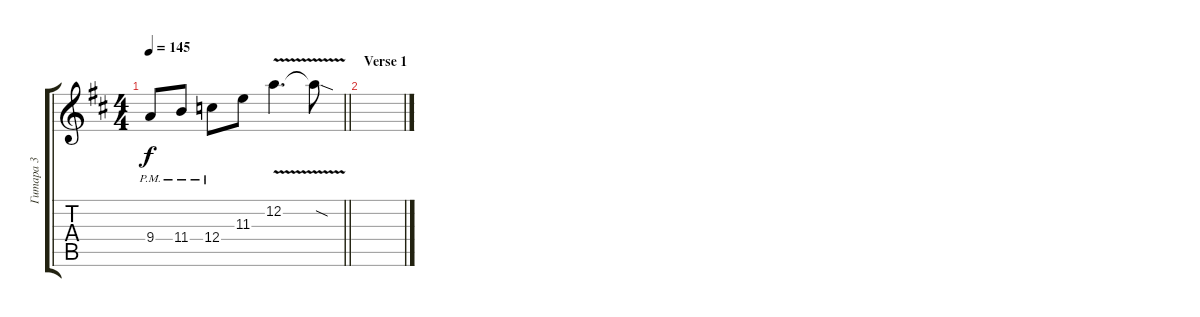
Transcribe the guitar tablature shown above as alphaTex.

\track ("Гитара 3" "Гитара 3") {instrument distortionguitar}
\staff {score tabs}
\tuning (D4 A3 F3 C3 G2 D2) {hide}
\ts (4 4)
\tempo 145
\clef g2
\barLineRight lightlight
\ks bminor
9.4{pm}.8{dy f} 11.4{pm}.8 12.4{pm}.8 11.3.8 12.2{v}.4{d} 12.2{sod t}.8 |
\section ("" "Verse 1")
